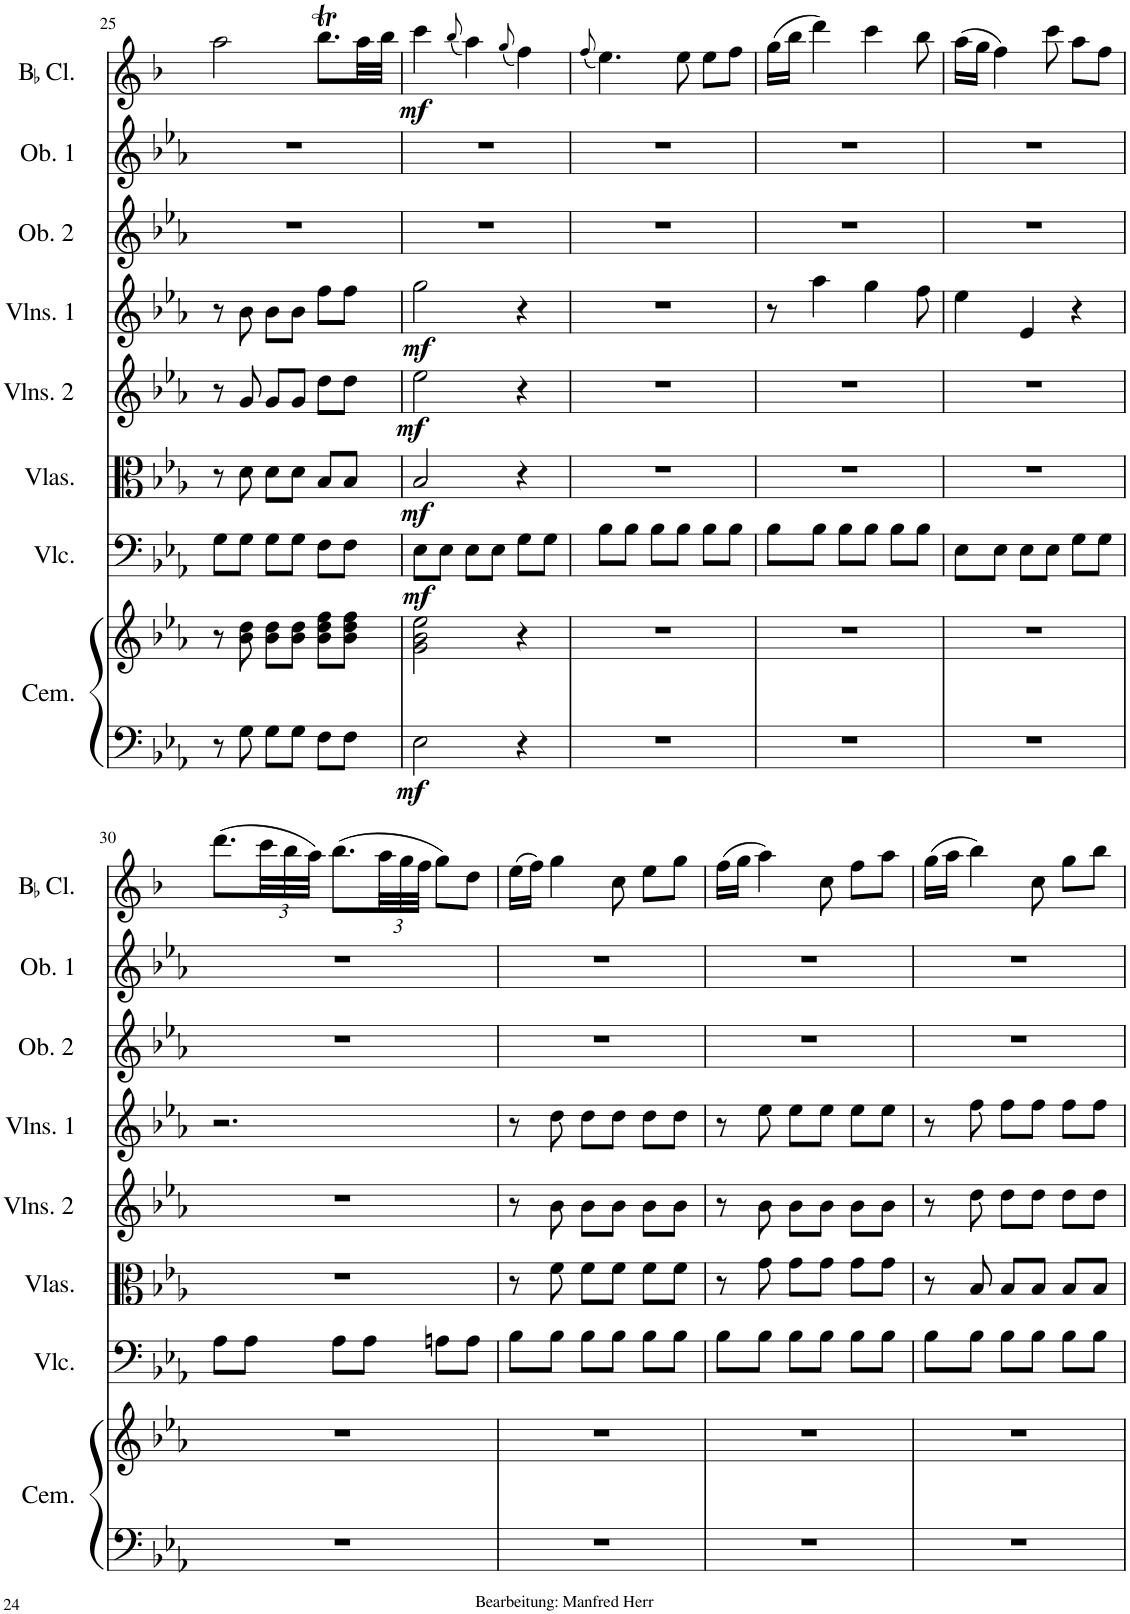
**kern	**kern	**dynam	**kern	**dynam	**kern	**dynam	**kern	**dynam	**kern	**dynam	**kern	**kern	**kern	**dynam
*part8	*part8	*part8	*part7	*part7	*part6	*part6	*part5	*part5	*part4	*part4	*part3	*part2	*part1	*part1
*staff9	*staff8	*staff8/9	*staff7	*staff7	*staff6	*staff6	*staff5	*staff5	*staff4	*staff4	*staff3	*staff2	*staff1	*staff1
*I"Cembalo	*	*	*I"Violoncello	*	*I"Violas	*	*I"Violins 2	*	*I"Violins 1	*	*I"Oboe 2	*I"Oboe 1	*I"BaccidentalFlat Clarinet	*
*I'Cem.	*	*	*I'Vlc.	*	*I'Vlas.	*	*I'Vlns. 2	*	*I'Vlns. 1	*	*I'Ob. 2	*I'Ob. 1	*I'BaccidentalFlat Cl.	*
!!LO:PB:g=z
*clefF4	*clefG2	*	*clefF4	*	*clefC3	*	*clefG2	*	*clefG2	*	*clefG2	*clefG2	*clefG2	*
*	*	*	*	*	*	*	*	*	*	*	*	*	*Trd1c2	*
*k[b-e-a-]	*k[b-e-a-]	*	*k[b-e-a-]	*	*k[b-e-a-]	*	*k[b-e-a-]	*	*k[b-e-a-]	*	*k[b-e-a-]	*k[b-e-a-]	*k[b-]	*
*M3/4	*M3/4	*	*M3/4	*	*M3/4	*	*M3/4	*	*M3/4	*	*M3/4	*M3/4	*M3/4	*
=25	=25	=25	=25	=25	=25	=25	=25	=25	=25	=25	=25	=25	=25	=25
8r	8r	.	8G\L	.	8r	.	8r	.	8r	.	2.r	2.r	2aa\	.
8G\	8b-\ 8dd\	.	8G\J	.	8d\	.	8g/	.	8b-\	.	.	.	.	.
8G\L	8b-\ 8dd\L	.	8G\L	.	8d\L	.	8g/L	.	8b-\L	.	.	.	.	.
8G\J	8b-\ 8dd\J	.	8G\J	.	8d\J	.	8g/J	.	8b-\J	.	.	.	.	.
8F\L	8b-\ 8dd\ 8ff\L	.	8F\L	.	8B-/L	.	8dd\L	.	8ff\L	.	.	.	8.bb-T\L	.
8F\J	8b-\ 8dd\ 8ff\J	.	8F\J	.	8B-/J	.	8dd\J	.	8ff\J	.	.	.	.	.
.	.	.	.	.	.	.	.	.	.	.	.	.	32aa\LL	.
.	.	.	.	.	.	.	.	.	.	.	.	.	32bb-\JJJ	.
=26	=26	=26	=26	=26	=26	=26	=26	=26	=26	=26	=26	=26	=26	=26
!	!	!LO:DY:b=2	!	!LO:DY:b	!	!LO:DY:b	!	!LO:DY:b	!	!LO:DY:b	!	!	!	!LO:DY:b
2E-\	2g\ 2b-\ 2ee-\	mf	8E-\L	mf	2B-/	mf	2ee-\	mf	2gg\	mf	2.r	2.r	4ccc\	mf
.	.	.	8E-\J	.	.	.	.	.	.	.	.	.	.	.
.	.	.	.	.	.	.	.	.	.	.	.	.	(8qbb-/	.
.	.	.	8E-\L	.	.	.	.	.	.	.	.	.	4aa\)	.
.	.	.	8E-\J	.	.	.	.	.	.	.	.	.	.	.
.	.	.	.	.	.	.	.	.	.	.	.	.	(8qgg/	.
4r	4r	.	8G\L	.	4r	.	4r	.	4r	.	.	.	4ff\)	.
.	.	.	8G\J	.	.	.	.	.	.	.	.	.	.	.
=27	=27	=27	=27	=27	=27	=27	=27	=27	=27	=27	=27	=27	=27	=27
.	.	.	.	.	.	.	.	.	.	.	.	.	(8qff/	.
2.r	2.r	.	8B-\L	.	2.r	.	2.r	.	2.r	.	2.r	2.r	4.ee\)	.
.	.	.	8B-\J	.	.	.	.	.	.	.	.	.	.	.
.	.	.	8B-\L	.	.	.	.	.	.	.	.	.	.	.
.	.	.	8B-\J	.	.	.	.	.	.	.	.	.	8ee\	.
.	.	.	8B-\L	.	.	.	.	.	.	.	.	.	8ee\L	.
.	.	.	8B-\J	.	.	.	.	.	.	.	.	.	8ff\J	.
=28	=28	=28	=28	=28	=28	=28	=28	=28	=28	=28	=28	=28	=28	=28
2.r	2.r	.	8B-\L	.	2.r	.	2.r	.	8r	.	2.r	2.r	(16gg\LL	.
.	.	.	.	.	.	.	.	.	.	.	.	.	16bb-\JJ	.
.	.	.	8B-\J	.	.	.	.	.	4aa-\	.	.	.	4ddd\)	.
.	.	.	8B-\L	.	.	.	.	.	.	.	.	.	.	.
.	.	.	8B-\J	.	.	.	.	.	4gg\	.	.	.	4ccc\	.
.	.	.	8B-\L	.	.	.	.	.	.	.	.	.	.	.
.	.	.	8B-\J	.	.	.	.	.	8ff\	.	.	.	8bb-\	.
=29	=29	=29	=29	=29	=29	=29	=29	=29	=29	=29	=29	=29	=29	=29
2.r	2.r	.	8E-\L	.	2.r	.	2.r	.	4ee-\	.	2.r	2.r	(16aa\LL	.
.	.	.	.	.	.	.	.	.	.	.	.	.	16gg\JJ	.
.	.	.	8E-\J	.	.	.	.	.	.	.	.	.	4ff\)	.
.	.	.	8E-\L	.	.	.	.	.	4e-/	.	.	.	.	.
.	.	.	8E-\J	.	.	.	.	.	.	.	.	.	8ccc\	.
.	.	.	8G\L	.	.	.	.	.	4r	.	.	.	8aa\L	.
.	.	.	8G\J	.	.	.	.	.	.	.	.	.	8ff\J	.
!!LO:LB:g=z
=30	=30	=30	=30	=30	=30	=30	=30	=30	=30	=30	=30	=30	=30	=30
2.r	2.r	.	8A-\L	.	2.r	.	2.r	.	2.r	.	2.r	2.r	(8.ddd\L	.
.	.	.	8A-\J	.	.	.	.	.	.	.	.	.	.	.
*	*	*	*	*	*	*	*	*	*	*	*	*	*Xbrackettup	*
.	.	.	.	.	.	.	.	.	.	.	.	.	48ccc\LL	.
.	.	.	.	.	.	.	.	.	.	.	.	.	48bb-\	.
.	.	.	.	.	.	.	.	.	.	.	.	.	48aa\JJJ)	.
.	.	.	8A-\L	.	.	.	.	.	.	.	.	.	(8.bb-\L	.
.	.	.	8A-\J	.	.	.	.	.	.	.	.	.	.	.
.	.	.	.	.	.	.	.	.	.	.	.	.	48aa\LL	.
.	.	.	.	.	.	.	.	.	.	.	.	.	48gg\	.
.	.	.	.	.	.	.	.	.	.	.	.	.	48ff\JJJ	.
.	.	.	8An\L	.	.	.	.	.	.	.	.	.	8gg\L)	.
.	.	.	8A\J	.	.	.	.	.	.	.	.	.	8dd\J	.
=31	=31	=31	=31	=31	=31	=31	=31	=31	=31	=31	=31	=31	=31	=31
2.r	2.r	.	8B-\L	.	8r	.	8r	.	8r	.	2.r	2.r	(16ee\LL	.
.	.	.	.	.	.	.	.	.	.	.	.	.	16ff\JJ)	.
.	.	.	8B-\J	.	8f\	.	8b-\	.	8dd\	.	.	.	4gg\	.
.	.	.	8B-\L	.	8f\L	.	8b-\L	.	8dd\L	.	.	.	.	.
.	.	.	8B-\J	.	8f\J	.	8b-\J	.	8dd\J	.	.	.	8cc\	.
.	.	.	8B-\L	.	8f\L	.	8b-\L	.	8dd\L	.	.	.	8ee\L	.
.	.	.	8B-\J	.	8f\J	.	8b-\J	.	8dd\J	.	.	.	8gg\J	.
=32	=32	=32	=32	=32	=32	=32	=32	=32	=32	=32	=32	=32	=32	=32
2.r	2.r	.	8B-\L	.	8r	.	8r	.	8r	.	2.r	2.r	(16ff\LL	.
.	.	.	.	.	.	.	.	.	.	.	.	.	16gg\JJ	.
.	.	.	8B-\J	.	8g\	.	8b-\	.	8ee-\	.	.	.	4aa\)	.
.	.	.	8B-\L	.	8g\L	.	8b-\L	.	8ee-\L	.	.	.	.	.
.	.	.	8B-\J	.	8g\J	.	8b-\J	.	8ee-\J	.	.	.	8cc\	.
.	.	.	8B-\L	.	8g\L	.	8b-\L	.	8ee-\L	.	.	.	8ff\L	.
.	.	.	8B-\J	.	8g\J	.	8b-\J	.	8ee-\J	.	.	.	8aa\J	.
=33	=33	=33	=33	=33	=33	=33	=33	=33	=33	=33	=33	=33	=33	=33
2.r	2.r	.	8B-\L	.	8r	.	8r	.	8r	.	2.r	2.r	(16gg\LL	.
.	.	.	.	.	.	.	.	.	.	.	.	.	16aa\JJ	.
.	.	.	8B-\J	.	8B-/	.	8dd\	.	8ff\	.	.	.	4bb-\)	.
.	.	.	8B-\L	.	8B-/L	.	8dd\L	.	8ff\L	.	.	.	.	.
.	.	.	8B-\J	.	8B-/J	.	8dd\J	.	8ff\J	.	.	.	8cc\	.
.	.	.	8B-\L	.	8B-/L	.	8dd\L	.	8ff\L	.	.	.	8gg\L	.
.	.	.	8B-\J	.	8B-/J	.	8dd\J	.	8ff\J	.	.	.	8bb-\J	.
=	=	=	=	=	=	=	=	=	=	=	=	=	=	=
*-	*-	*-	*-	*-	*-	*-	*-	*-	*-	*-	*-	*-	*-	*-
